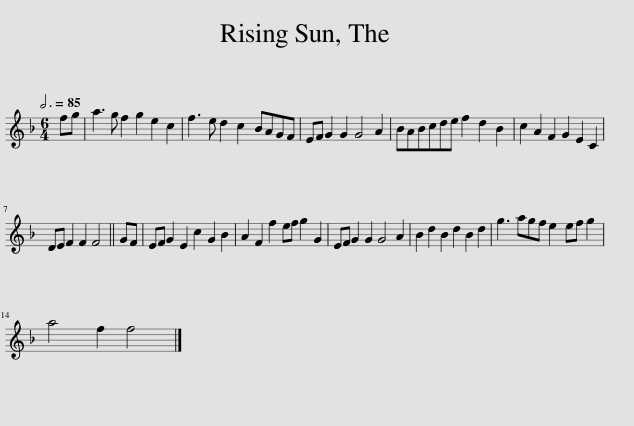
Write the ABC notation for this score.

X:1
L:1/8
Q:3/4=85
M:6/4
I:linebreak $
K:F
V:1 treble
V:1
 fg | a3 g f2 g2 e2 c2 | f3 e d2 c2 BAGF | EF G2 G2 G4 A2 | BABcde f2 d2 B2 | %5
 c2 A2 F2 G2 E2 C2 |$ DE F2 F2 F4 || GF | EF G2 E2 c2 G2 B2 | A2 F2 f2 ef g2 G2 | %10
 EF G2 G2 G4 A2 | B2 d2 B2 d2 B2 d2 | g3 agf e2 ef g2 |$ a4 f2 f4 |] %14
